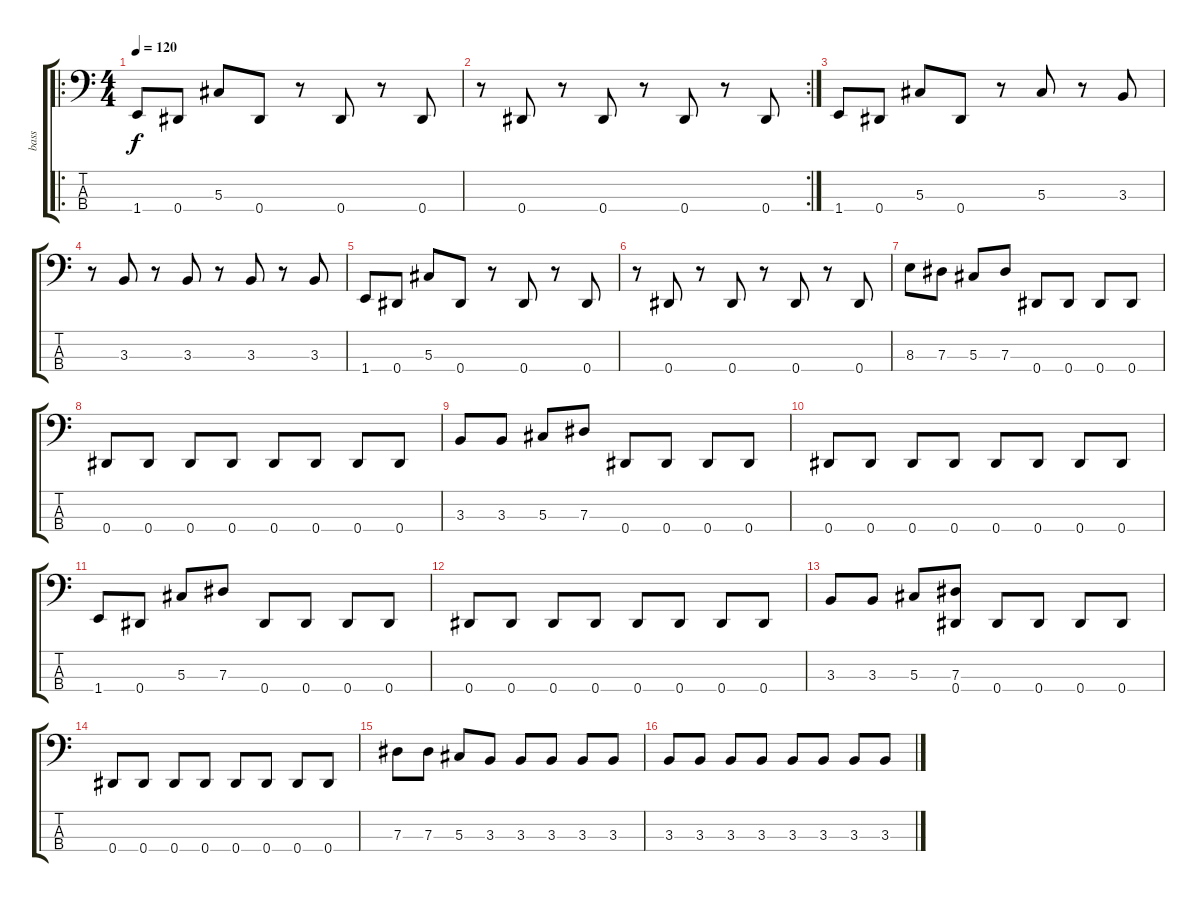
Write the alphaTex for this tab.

\track ("bass" "bass") {instrument electricbasspick}
\staff {score tabs}
\tuning (Gb2 Db2 Ab1 Eb1) {hide}
\ro
\ts (4 4)
\tempo 120
\clef f4
\ks c
1.4.8{dy f} 0.4.8 5.3.8 0.4.8 r.8 0.4.8 r.8 0.4.8 |
\rc 2
r.8 0.4.8 r.8 0.4.8 r.8 0.4.8 r.8 0.4.8 |
1.4.8 0.4.8 5.3.8 0.4.8 r.8 5.3.8 r.8 3.3.8 |
r.8 3.3.8 r.8 3.3.8 r.8 3.3.8 r.8 3.3.8 |
1.4.8 0.4.8 5.3.8 0.4.8 r.8 0.4.8 r.8 0.4.8 |
r.8 0.4.8 r.8 0.4.8 r.8 0.4.8 r.8 0.4.8 |
8.3.8 7.3.8 5.3.8 7.3.8 0.4.8 0.4.8 0.4.8 0.4.8 |
0.4.8 0.4.8 0.4.8 0.4.8 0.4.8 0.4.8 0.4.8 0.4.8 |
3.3.8 3.3.8 5.3.8 7.3.8 0.4.8 0.4.8 0.4.8 0.4.8 |
0.4.8 0.4.8 0.4.8 0.4.8 0.4.8 0.4.8 0.4.8 0.4.8 |
1.4.8 0.4.8 5.3.8 7.3.8 0.4.8 0.4.8 0.4.8 0.4.8 |
0.4.8 0.4.8 0.4.8 0.4.8 0.4.8 0.4.8 0.4.8 0.4.8 |
3.3.8 3.3.8 5.3.8 (7.3 0.4).8 0.4.8 0.4.8 0.4.8 0.4.8 |
0.4.8 0.4.8 0.4.8 0.4.8 0.4.8 0.4.8 0.4.8 0.4.8 |
7.3.8 7.3.8 5.3.8 3.3.8 3.3.8 3.3.8 3.3.8 3.3.8 |
3.3.8 3.3.8 3.3.8 3.3.8 3.3.8 3.3.8 3.3.8 3.3.8
